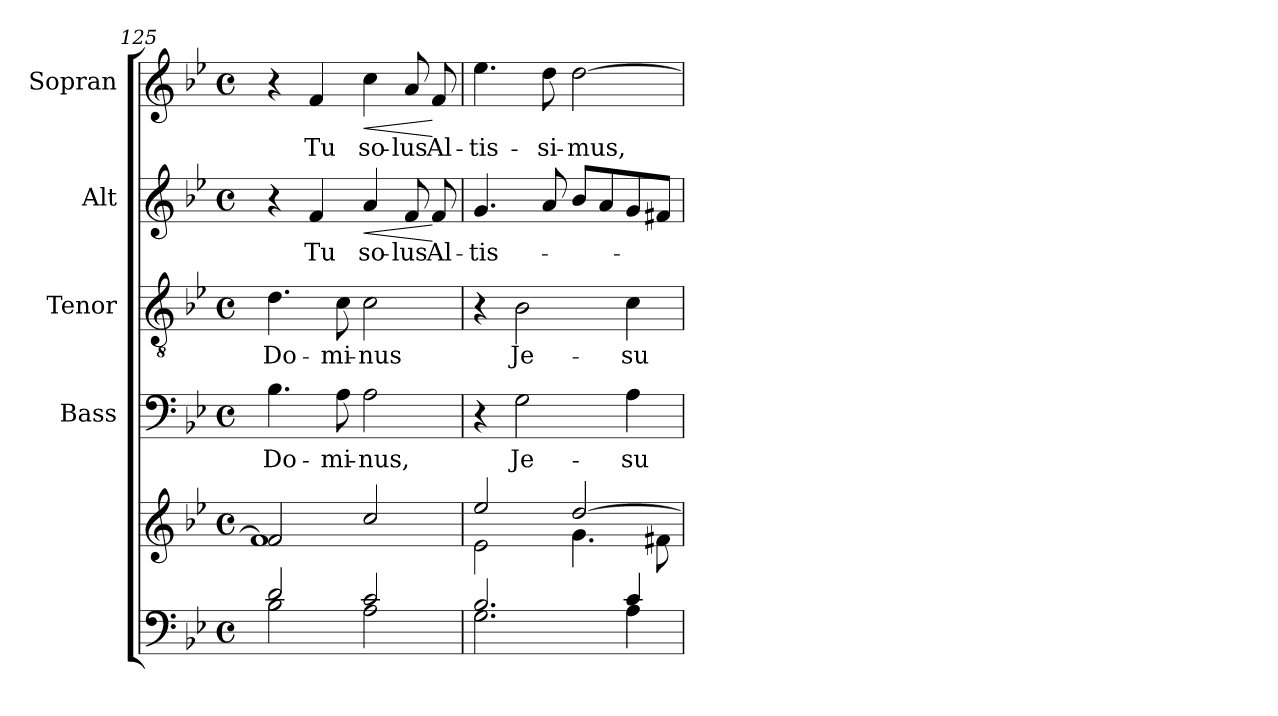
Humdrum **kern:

**kern	**kern	**kern	**text	**kern	**text	**kern	**text	**dynam	**kern	**text	**dynam
*part5	*part5	*part4	*part4	*part3	*part3	*part2	*part2	*part2	*part1	*part1	*part1
*staff6	*staff5	*staff4	*staff4	*staff3	*staff3	*staff2	*staff2	*staff2	*staff1	*staff1	*staff1
*	*	*I"Bass	*	*I"Tenor	*	*I"Alt	*	*	*I"Sopran	*	*
*	*	*I'B.	*	*I'T.	*	*I'A.	*	*	*I'S.	*	*
!!LO:LB:g=z
*clefF4	*clefG2	*clefF4	*	*clefGv2	*	*clefG2	*	*	*clefG2	*	*
*k[b-e-]	*k[b-e-]	*k[b-e-]	*	*k[b-e-]	*	*k[b-e-]	*	*	*k[b-e-]	*	*
*B-:	*B-:	*B-:	*	*B-:	*	*B-:	*	*	*B-:	*	*
*M4/4	*M4/4	*M4/4	*	*M4/4	*	*M4/4	*	*	*M4/4	*	*
*met(c)	*met(c)	*met(c)	*	*met(c)	*	*met(c)	*	*	*met(c)	*	*
=125	=125	=125	=125	=125	=125	=125	=125	=125	=125	=125	=125
*^	*^	*	*	*	*	*	*	*	*	*	*
!	!	!	!	!	!LO:LY:b	!	!LO:LY:b	!	!	!	!	!	!
2d/	2B-\	2f/	1f]	4.B-\	Do-	4.d\	Do-	4r	.	.	4r	.	.
!	!	!	!	!	!	!	!	!	!LO:LY:b	!	!	!LO:LY:b	!
.	.	.	.	.	.	.	.	4f/	Tu	.	4f/	Tu	.
!	!	!	!	!	!LO:LY:b	!	!LO:LY:b	!	!	!	!	!	!
.	.	.	.	8A\	-mi-	8c\	-mi-	.	.	.	.	.	.
!	!	!	!	!	!LO:LY:b	!	!LO:LY:b	!	!LO:LY:b	!LO:HP:b	!	!LO:LY:b	!LO:HP:b
2c/	2A\	2cc/	.	2A\	-nus,	2c\	-nus	4a/	so-	<	4cc\	so-	<
!	!	!	!	!	!	!	!	!	!LO:LY:b	!	!	!LO:LY:b	!
.	.	.	.	.	.	.	.	8f/	-lus	.	8a/	-lus	.
!	!	!	!	!	!	!	!	!	!LO:LY:b	!	!	!LO:LY:b	!
.	.	.	.	.	.	.	.	8f/	Al-	[	8f/	Al-	[
=126	=126	=126	=126	=126	=126	=126	=126	=126	=126	=126	=126	=126	=126
!	!	!	!	!	!	!	!	!	!LO:LY:b	!	!	!LO:LY:b	!
2.B-/	2.G\	2ee-/	2e-\	4r	.	4r	.	4.g/	-tis-	.	4.ee-\	-tis-	.
!	!	!	!	!	!LO:LY:b	!	!LO:LY:b	!	!	!	!	!	!
.	.	.	.	2G\	Je-	2B-\	Je-	.	.	.	.	.	.
!	!	!	!	!	!	!	!	!	!	!	!	!LO:LY:b	!
.	.	.	.	.	.	.	.	8a/	.	.	8dd\	-si-	.
!	!	!	!	!	!	!	!	!	!	!	!	!LO:LY:b	!
.	.	[>2dd/	4.g\	.	.	.	.	8b-/L	.	.	[2dd\	-mus,	.
.	.	.	.	.	.	.	.	8a/	.	.	.	.	.
!	!	!	!	!	!LO:LY:b	!	!LO:LY:b	!	!	!	!	!	!
4c/	4A\	.	.	4A\	-su	4c\	-su	8g/	.	.	.	.	.
.	.	.	8f#X\	.	.	.	.	8f#X/J	.	.	.	.	.
*v	*v	*	*	*	*	*	*	*	*	*	*	*	*
*	*v	*v	*	*	*	*	*	*	*	*	*	*
=	=	=	=	=	=	=	=	=	=	=	=
*-	*-	*-	*-	*-	*-	*-	*-	*-	*-	*-	*-
